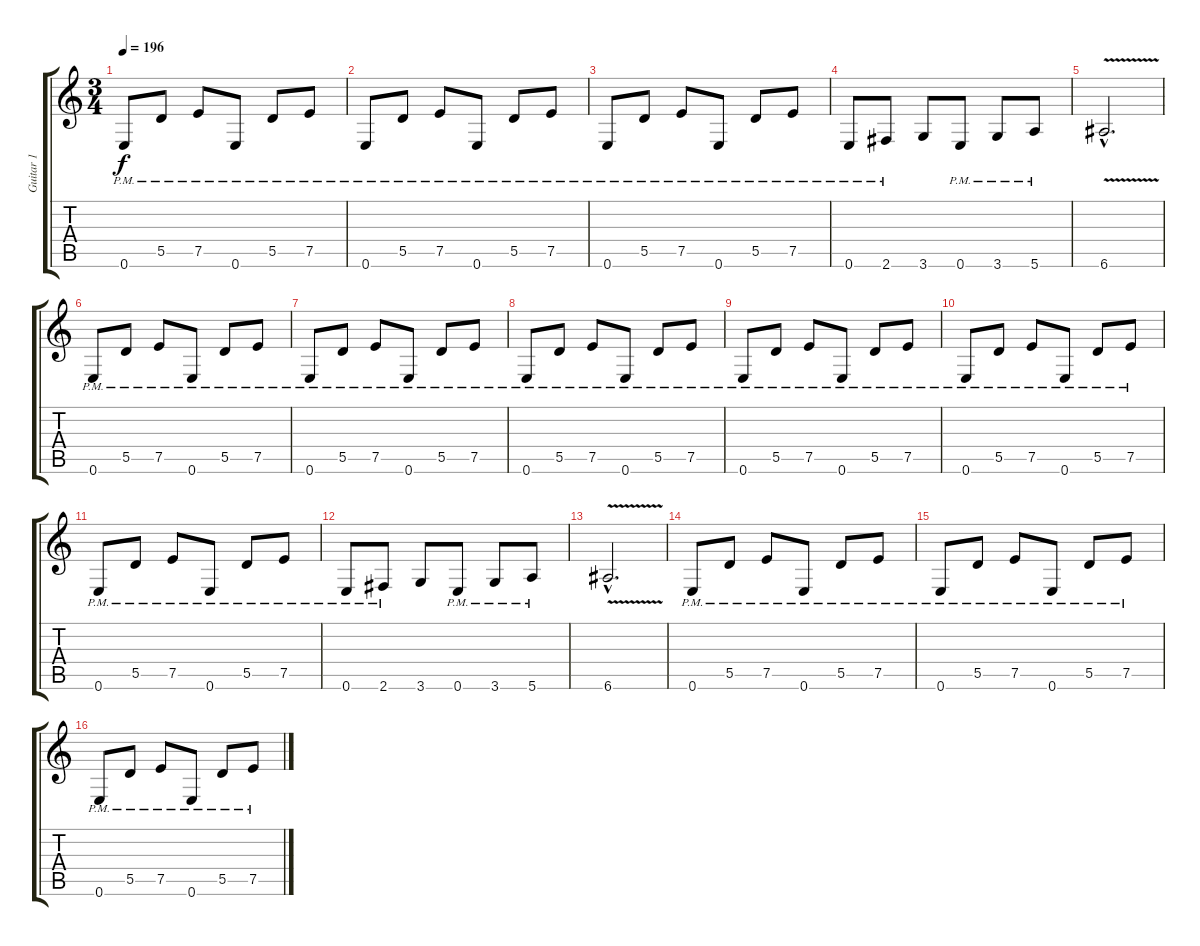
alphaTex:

\track ("Guitar 1" "Guitar 1") {instrument overdrivenguitar}
\staff {score tabs}
\tuning (E4 B3 G3 D3 A2 E2) {hide}
\ts (3 4)
\tempo 196
\clef g2
\ks c
0.6{pm}.8{dy f} 5.5{pm}.8 7.5{pm}.8 0.6{pm}.8 5.5{pm}.8 7.5{pm}.8 |
0.6{pm}.8 5.5{pm}.8 7.5{pm}.8 0.6{pm}.8 5.5{pm}.8 7.5{pm}.8 |
0.6{pm}.8 5.5{pm}.8 7.5{pm}.8 0.6{pm}.8 5.5{pm}.8 7.5{pm}.8 |
0.6{pm}.8 2.6{pm}.8 3.6.8 0.6{pm}.8 3.6{pm}.8 5.6{pm}.8 |
6.6{v hac}.2{d} |
0.6{pm}.8 5.5{pm}.8 7.5{pm}.8 0.6{pm}.8 5.5{pm}.8 7.5{pm}.8 |
0.6{pm}.8 5.5{pm}.8 7.5{pm}.8 0.6{pm}.8 5.5{pm}.8 7.5{pm}.8 |
0.6{pm}.8 5.5{pm}.8 7.5{pm}.8 0.6{pm}.8 5.5{pm}.8 7.5{pm}.8 |
0.6{pm}.8 5.5{pm}.8 7.5{pm}.8 0.6{pm}.8 5.5{pm}.8 7.5{pm}.8 |
0.6{pm}.8 5.5{pm}.8 7.5{pm}.8 0.6{pm}.8 5.5{pm}.8 7.5{pm}.8 |
0.6{pm}.8 5.5{pm}.8 7.5{pm}.8 0.6{pm}.8 5.5{pm}.8 7.5{pm}.8 |
0.6{pm}.8 2.6{pm}.8 3.6.8 0.6{pm}.8 3.6{pm}.8 5.6{pm}.8 |
6.6{v hac}.2{d} |
0.6{pm}.8 5.5{pm}.8 7.5{pm}.8 0.6{pm}.8 5.5{pm}.8 7.5{pm}.8 |
0.6{pm}.8 5.5{pm}.8 7.5{pm}.8 0.6{pm}.8 5.5{pm}.8 7.5{pm}.8 |
0.6{pm}.8 5.5{pm}.8 7.5{pm}.8 0.6{pm}.8 5.5{pm}.8 7.5{pm}.8
